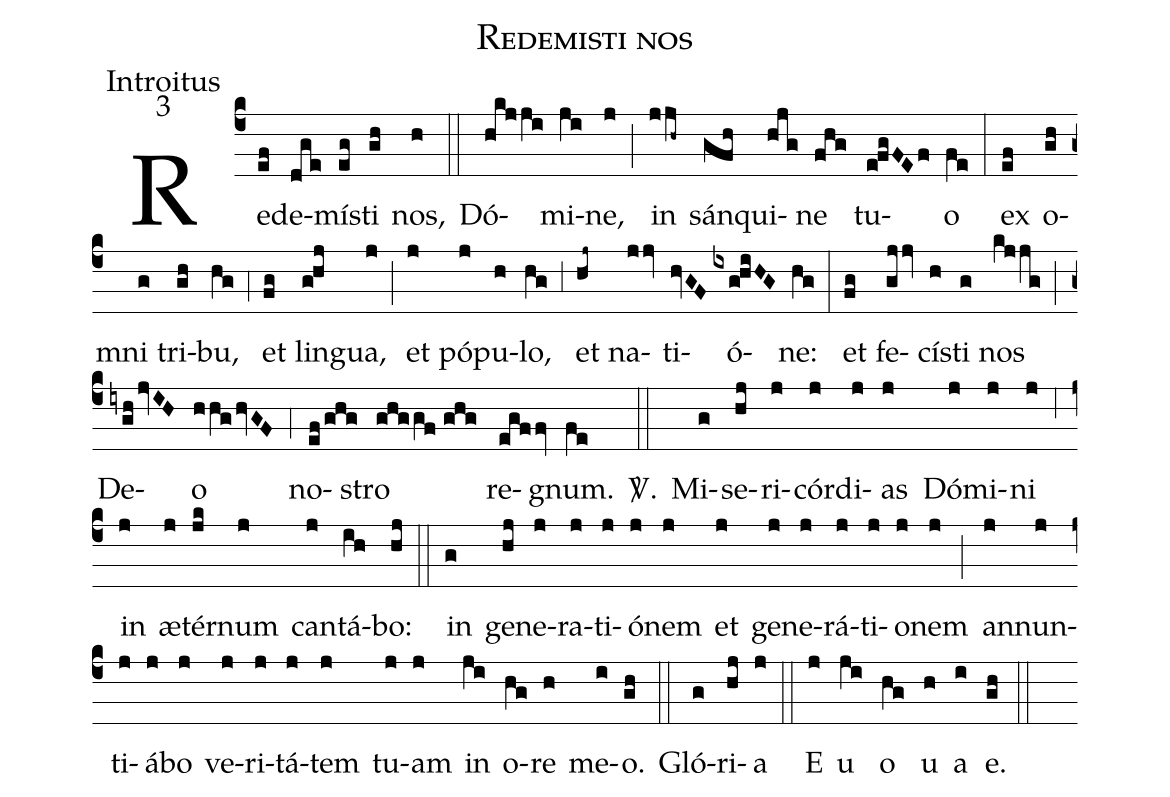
name:Redemisti nos;
office-part:Introitus;
mode:3;
%%
(c4) Re(ef)de(dge)mí(eg)sti(gh) nos,(h) (::) Dó(hkjji)mi(ji)ne,(j) (;) in(jjh~) sán(gfh)qui(hjg)ne(fhg) tu(e!fgFEf)o(fe) (:) ex(ef) o(gh)mni(g) tri(gh)bu,(hg) (;4) et(fg) lin(g!hj)gua,(j) (;) et(j) pó(j)pu(h)lo,(hg) (;3) et(hj~) na(jjv)ti(hvGF)ó(ixg!hiHG)ne:(hg) (:) et(fg) fe(gjjv)cí(h)sti(g) nos(kjjg) (;) De(iygh/jvIH)o(hhg/hvGF) (;4) no(ef/ghg)stro(ghggf//ghg) re(egffv)gnum.(fe) <sp>V/</sp>.(::) Mi(g)se(hj)ri(j)cór(j)di(j)as(j) Dó(j)mi(j)ni(j) (;6) in(j) æ(j)tér(jk)num(j) can(j)tá(ih)bo:(hj) (::) in(g) ge(hj)ne(j)ra(j)ti(j)ó(j)nem(j) et(j) ge(j)ne(j)rá(j)ti(j)o(j)nem(j) (;) an(j)nun(j)ti(j)á(j)bo(j) ve(j)ri(j)tá(j)tem(j) tu(j)am(j) in(ji) o(hg)re(h) me(i)o.(gh) (::) Gló(g)ri(hj)a(j) (::) E(j) u(ji) o(hg) u(h) a(i) e.(gh) (::)
